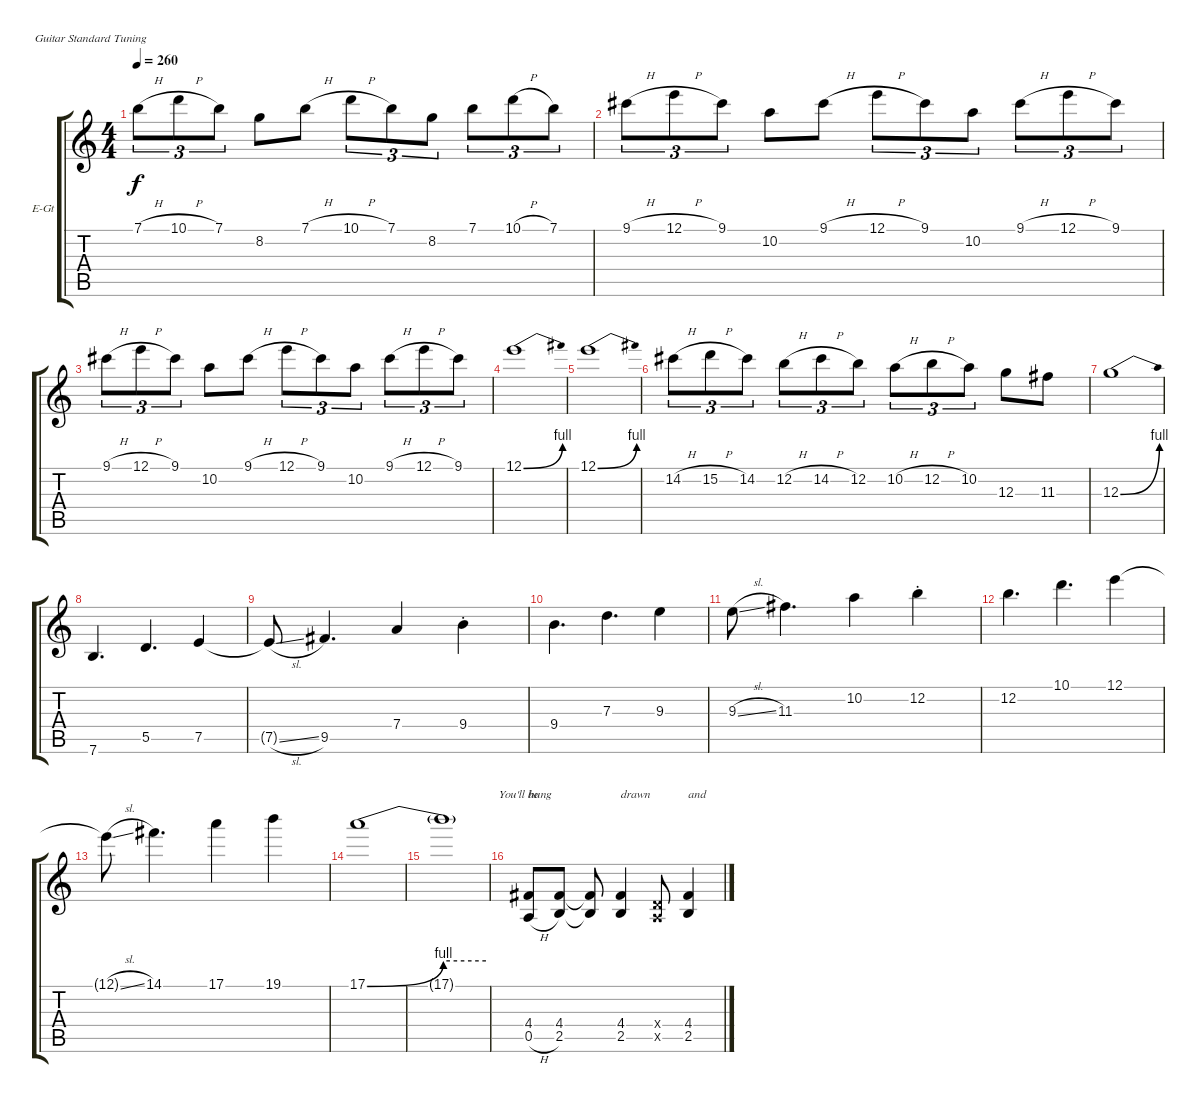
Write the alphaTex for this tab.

\defaultSystemsLayout 4
\bracketExtendMode groupsimilarinstruments
\firstSystemTrackNameOrientation horizontal
\otherSystemsTrackNameOrientation horizontal
\track ("Wolf Hoffmann" "E-Gt") {instrument distortionguitar}
\staff {score tabs}
\tuning (E4 B3 G3 D3 A2 E2)
\ts (4 4)
\tempo 260
\clef g2
\ks c
7.1{h}.8{tu (3 2) dy f} 10.1{h}.8{tu (3 2)} 7.1.8{tu (3 2)} 8.2.8 7.1{h}.8 10.1{h}.8{tu (3 2)} 7.1.8{tu (3 2)} 8.2.8{tu (3 2)} 7.1.8{tu (3 2)} 10.1{h}.8{tu (3 2)} 7.1.8{tu (3 2)} |
9.1{h}.8{tu (3 2)} 12.1{h}.8{tu (3 2)} 9.1.8{tu (3 2)} 10.2.8 9.1{h}.8 12.1{h}.8{tu (3 2)} 9.1.8{tu (3 2)} 10.2.8{tu (3 2)} 9.1{h}.8{tu (3 2)} 12.1{h}.8{tu (3 2)} 9.1.8{tu (3 2)} |
9.1{h}.8{tu (3 2)} 12.1{h}.8{tu (3 2)} 9.1.8{tu (3 2)} 10.2.8 9.1{h}.8 12.1{h}.8{tu (3 2)} 9.1.8{tu (3 2)} 10.2.8{tu (3 2)} 9.1{h}.8{tu (3 2)} 12.1{h}.8{tu (3 2)} 9.1.8{tu (3 2)} |
12.1{be (bend 0 0 60 4)}.1 |
12.1{be (bend 0 0 29.4 4)}.1 |
14.2{h}.8{tu (3 2)} 15.2{h}.8{tu (3 2)} 14.2.8{tu (3 2)} 12.2{h}.8{tu (3 2)} 14.2{h}.8{tu (3 2)} 12.2.8{tu (3 2)} 10.2{h}.8{tu (3 2)} 12.2{h}.8{tu (3 2)} 10.2.8{tu (3 2)} 12.3.8 11.3.8 |
12.3{be (bend 0 0 59.4 4)}.1 |
7.6.4{d} 5.5.4{d} 7.5.4 |
7.5{sl t}.8 9.5.4{d} 7.4.4 9.4{st}.4 |
9.4.4{d} 7.3.4{d} 9.3.4 |
9.3{sl}.8 11.3.4{d} 10.2.4 12.2{st}.4 |
12.2.4{d} 10.1.4{d} 12.1.4 |
12.1{sl t}.8 14.1.4{d} 17.1.4 19.1.4 |
17.1{be (bend 0 0 60 4)}.1 |
17.1{be (hold 0 4 60 4) t}.1{txt "                   You'll be"} |
(4.4 0.5{h}).8{txt "hung"} (4.4 2.5).8 (4.4{t} 2.5{t}).8 (4.4 2.5).4{txt "drawn"} (0.4{x} 0.5{x}).8 (2.5 4.4).4{txt "and"}
